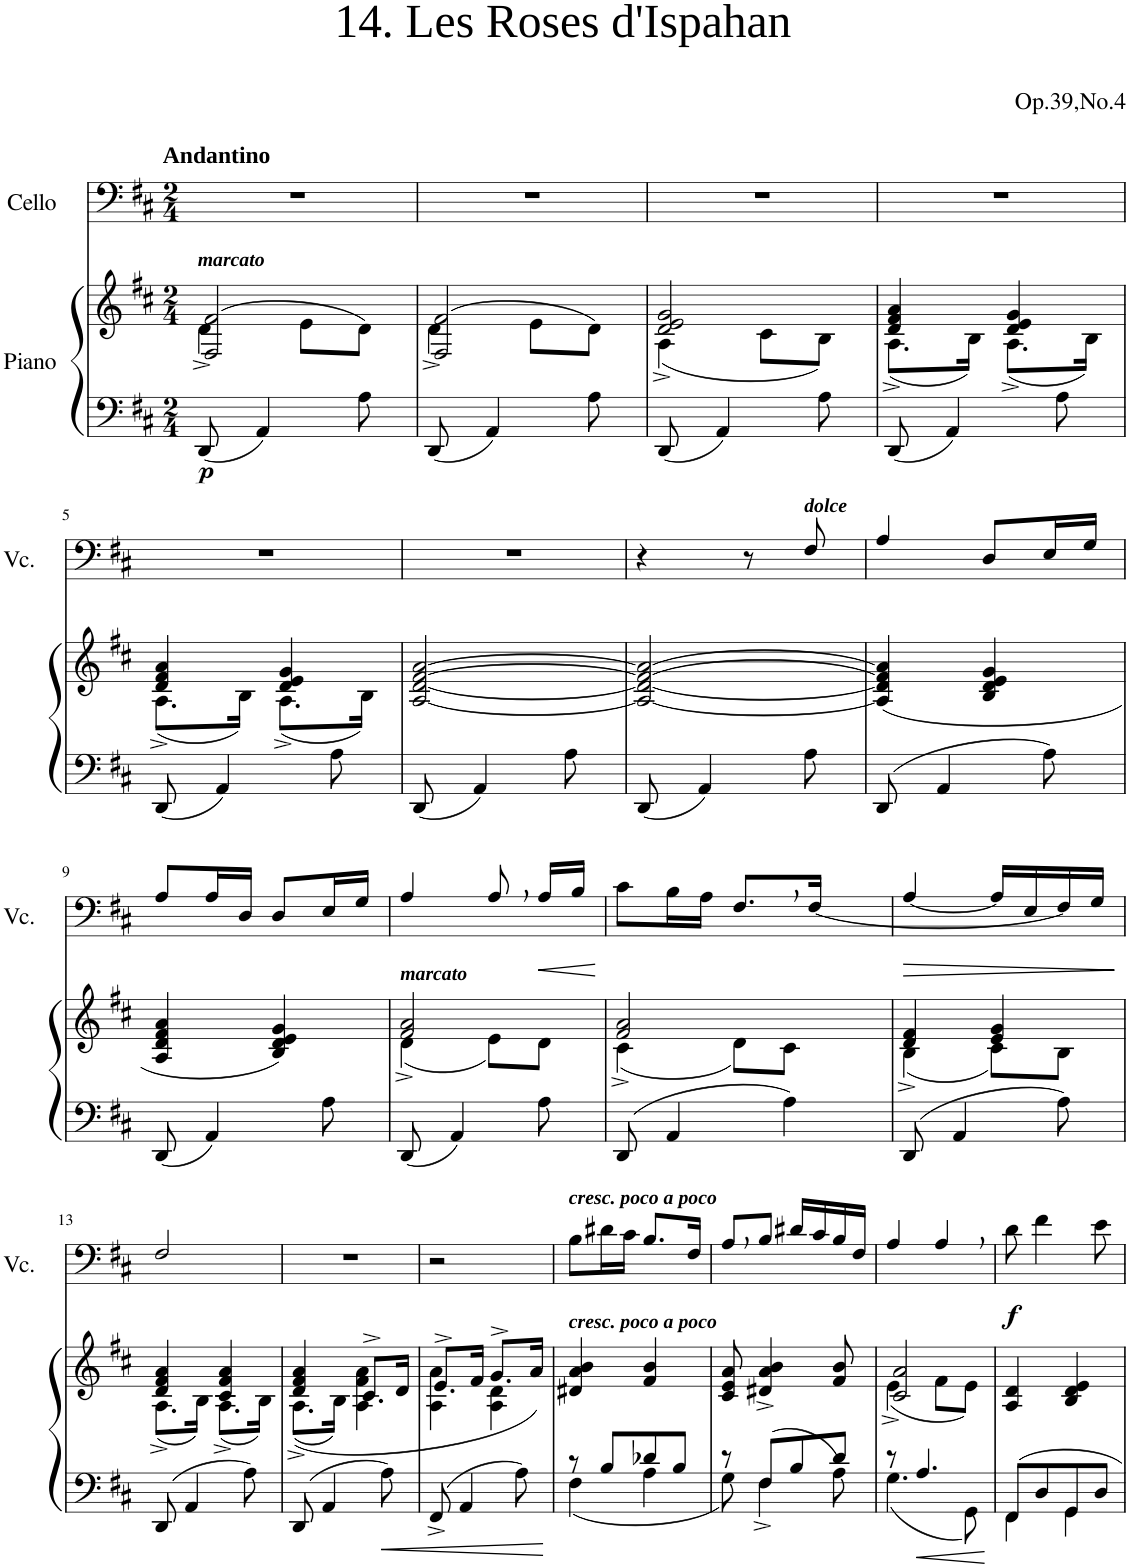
**kern	**kern	**dynam	**kern	**dynam
*part2	*part2	*part2	*part1	*part1
*staff3	*staff2	*staff2/3	*staff1	*staff1
*I"Piano	*	*	*I"Cello	*
*clefF4	*clefG2	*	*clefF4	*
*k[f#c#]	*k[f#c#]	*	*k[f#c#]	*
*D:	*D:	*	*D:	*
*M2/4	*M2/4	*	*M2/4	*
=1	=1	=1	=1	=1
*	*^	*	*	*
!	!	!	!	!LO:TX:a:B:t=Andantino	!
!	!LO:TX:a:Bi:t=marcato	!	!	!	!
!	!	!	!LO:DY:b=2	!	!
8DD/	(>2F#/ 2f#/	4d^\	p	2r	.
4AA/	.	.	.	.	.
.	.	8e\L	.	.	.
8A\	.	8d\J)	.	.	.
=2	=2	=2	=2	=2	=2
8DD/	(>2F#/ 2f#/	4d^\	.	2r	.
4AA/	.	.	.	.	.
.	.	8e\L	.	.	.
8A\	.	8d\J)	.	.	.
=3	=3	=3	=3	=3	=3
8DD/	2d/ 2e/ 2g/	(<4A^\	.	2r	.
4AA/	.	.	.	.	.
.	.	8c#\L	.	.	.
8A\	.	8B\J)	.	.	.
=4	=4	=4	=4	=4	=4
8DD/	4d/ 4f#/ 4a/	(<8.A^\L	.	2r	.
4AA/	.	.	.	.	.
.	.	16B\Jk)	.	.	.
.	4d/ 4e/ 4g/	(<8.A^\L	.	.	.
8A\	.	.	.	.	.
.	.	16B\Jk)	.	.	.
!!LO:LB:g=z
=5	=5	=5	=5	=5	=5
8DD/	4d/ 4f#/ 4a/	(<8.A^\L	.	2r	.
4AA/	.	.	.	.	.
.	.	16B\Jk)	.	.	.
.	4d/ 4e/ 4g/	(<8.A^\L	.	.	.
8A\	.	.	.	.	.
.	.	16B\Jk)	.	.	.
*	*v	*v	*	*	*
=6	=6	=6	=6	=6
8DD/	[2A/ [2d/ [2f#/ [2a/	.	2r	.
4AA/	.	.	.	.
8A\	.	.	.	.
=7	=7	=7	=7	=7
8DD/	2A/_ 2d/_ 2f#/_ 2a/_	.	4r	.
4AA/	.	.	.	.
.	.	.	8r	.
!	!	!	!LO:TX:a:Bi:t=dolce	!
8A\	.	.	8F#/	.
=8	=8	=8	=8	=8
8DD/	(<4A/] 4d/] 4f#/] 4a/]	.	4A/	.
4AA/	.	.	.	.
.	4B/ 4d/ 4e/ 4g/	.	8D/L	.
8A\	.	.	16E/L	.
.	.	.	16G/JJ	.
!!LO:LB:g=z
=9	=9	=9	=9	=9
8DD/	4A/ 4d/ 4f#/ 4a/	.	8A/L	.
4AA/	.	.	16A/L	.
.	.	.	16D/JJ	.
.	4B/ 4d/ 4e/ 4g/)	.	8D/L	.
8A\	.	.	16E/L	.
.	.	.	16G/JJ	.
=10	=10	=10	=10	=10
*	*^	*	*	*
!	!LO:TX:a:Bi:t=marcato	!	!	!	!
8DD/	(<4d^\	2f#/ 2a/	.	4A/	.
4AA/	.	.	.	.	.
.	8e\L)	.	.	8A,/	.
!	!	!	!	!	!LO:HP:b
8A\	8d\J	.	.	16A/LL	<
.	.	.	.	16B/JJ	.
*	*v	*v	*	*	*
.	.	.	.	[
=11	=11	=11	=11	=11
*	*^	*	*	*
8DD/	2f#/ 2a/	(<4c#^\	.	8c#\L	.
4AA/	.	.	.	16B\L	.
.	.	.	.	16A\JJ	.
.	.	8d\L)	.	8.F#,/L	.
[8A\	.	8c#\J	.	.	.
.	.	.	.	[16F#/Jk	.
8ryy	8ryy	8ryy	.	8ryy	.
=12	=12	=12	=12	=12	=12
!	!	!	!	!	!LO:HP:b
8DD/	4d/ 4f#/	(<4B^\	.	[4A/	>
8A\]	.	.	.	.	.
4AA/	4e/ 4g/	8c#\L)	.	16A/LL]	.
.	.	.	.	16E/	.
.	.	8B\J	.	16F#/]	.
.	.	.	.	16G/JJ	.
8A\	8ryy	8ryy	.	8ryy	]
!!LO:LB:g=z
=13	=13	=13	=13	=13	=13
8DD/	4d/ 4f#/ 4a/	(<8.A^\L	.	2F#/	.
4AA/	.	.	.	.	.
.	.	16B\Jk)	.	.	.
.	4c#/ 4f#/ 4a/	(<8.A^\L	.	.	.
8A\	.	.	.	.	.
.	.	16B\Jk)	.	.	.
=14	=14	=14	=14	=14	=14
8DD/	4d/ 4f#/ 4a/	(<(<8.A^\L	.	2r	.
4AA/	.	.	.	.	.
.	.	16B\Jk)	.	.	.
.	4A\ 4f#\ 4a\	8.c#^/L	.	.	.
8A\	.	.	.	.	.
.	.	16d/Jk	.	.	.
=15	=15	=15	=15	=15	=15
8FF#^/	4A\ 4a\	8.e^/L	.	2r	.
4AA/	.	.	.	.	.
.	.	16f#/Jk	.	.	.
.	4A\ 4d\	8.g^/L	.	.	.
8A\	.	.	.	.	.
.	.	16a/Jk)	.	.	.
=16	=16	=16	=16	=16	=16
*^	*	*	*	*	*
!	!	!	!	!	!LO:TX:a:Bi:t=cresc. poco a poco	!
!	!	!LO:TX:a:Bi:t=cresc. poco a poco	!	!	!	!
*	*	*v	*v	*	*	*
8r	4F#\	4d#X/ 4a/ 4b/	.	8B\L	.
8B/L	.	.	.	16d#X\L	.
.	.	.	.	16c#\JJ	.
8d-X/	4A\	4f#/ 4b/	.	8.B/L	.
8B/J	.	.	.	.	.
.	.	.	.	16F#/Jk	.
=17	=17	=17	=17	=17	=17
8r	8G\	8c#/ 8e/ 8a/	.	8A,/L	.
8F#/L	4F#^\	4d#X/^ 4a/^ 4b/^	.	8B/J	.
8B/	.	.	.	16d#X/LL	.
.	.	.	.	16c#/	.
8d/J	8A\	8f#/ 8b/	.	16B/	.
.	.	.	.	16F#/JJ	.
=18	=18	=18	=18	=18	=18
*	*	*^	*	*	*
8r	4.G\	2c#/ 2a/	(<4e^\	.	4A/	.
4.A/	.	.	.	.	.	.
.	.	.	8f#\L	.	4A,/	.
.	8GG\	.	8e\J)	.	.	.
=19	=19	=19	=19	=19	=19	=19
!	!	!	!	!	!	!LO:DY:b
*	*	*v	*v	*	*	*
8FF#/L	4FF#\	4A/ 4d/	.	8d\	f
8D/	.	.	.	4f#\	.
8GG/	4GG\	4B/ 4d/ 4e/	.	.	.
8D/J	.	.	.	8e\	.
*v	*v	*	*	*	*
=	=	=	=	=
*-	*-	*-	*-	*-
